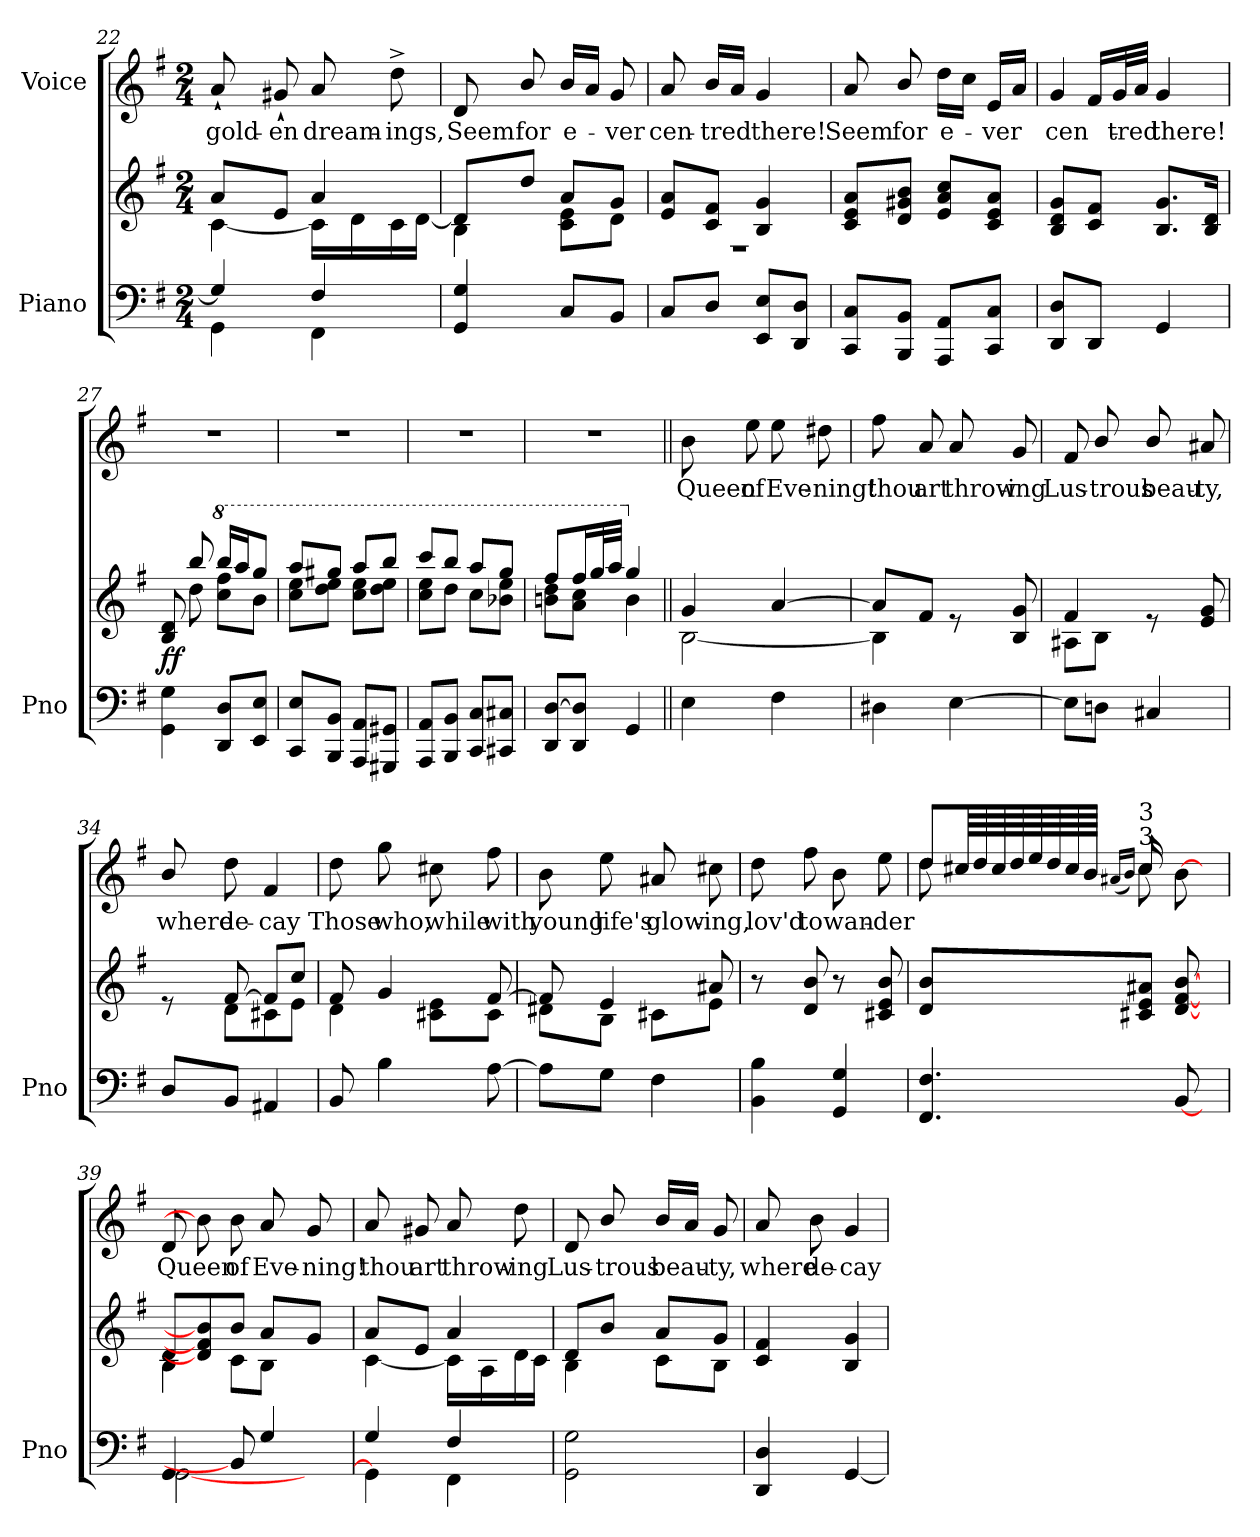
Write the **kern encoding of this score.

**kern	**kern	**dynam	**kern	**text
*part2	*part2	*part2	*part1	*part1
*staff3	*staff2	*staff2/3	*staff1	*staff1
*I"Piano	*	*	*I"Voice	*
*I'Pno	*	*	*	*
!!LO:LB:g=z
*clefF4	*clefG2	*	*clefG2	*
*k[f#]	*k[f#]	*	*k[f#]	*
*M2/4	*M2/4	*	*M2/4	*
=22	=22	=22	=22	=22
*^	*^	*	*	*
!	!	!	!	!	!	!LO:LY:b
4G/]	4GG\	8a/L	[4c\	.	8a`/	gold-
!	!	!	!	!	!	!LO:LY:b
.	.	8e/J	.	.	8g#X`/	en
!	!	!	!	!	!	!LO:LY:b
4F#/	4FF#\	4a/	16c\LL]	.	8a/	dream-
.	.	.	16d\	.	.	.
!	!	!	!	!	!	!LO:LY:b
.	.	.	16c\	.	8dd^\	ings,
.	.	.	[16d\JJ	.	.	.
*v	*v	*	*	*	*	*
=23	=23	=23	=23	=23	=23
!	!	!	!	!	!LO:LY:b
4GG/ 4G/	8d/L]	4B\	.	8d/	Seem
!	!	!	!	!	!LO:LY:b
.	8dd/J	.	.	8b/	for
!	!	!	!	!	!LO:LY:b
8C/L	8a/L	8c\ 8e\L	.	16b/LL	e-
.	.	.	.	16a/JJ	.
!	!	!	!	!	!LO:LY:b
8BB/J	8g/J	8d\J	.	8g/	-ver
=24	=24	=24	=24	=24	=24
!	!	!	!	!	!LO:LY:b
8C/L	8e/ 8a/L	2r	.	8a/	cen-
!	!	!	!	!	!LO:LY:b
8D/J	8c/ 8f#/J	.	.	16b/LL	tred
.	.	.	.	16a/JJ	.
!	!	!	!	!	!LO:LY:b
8EE/ 8E/L	4B/ 4g/	.	.	4g/	there!
8DD/ 8D/J	.	.	.	.	.
*	*v	*v	*	*	*
=25	=25	=25	=25	=25
!	!	!	!	!LO:LY:b
8CC/ 8C/L	8c/ 8e/ 8a/L	.	8a/	Seem
!	!	!	!	!LO:LY:b
8BBB/ 8BB/J	8d/ 8g#X/ 8b/J	.	8b/	for
!	!	!	!	!LO:LY:b
8AAA/ 8AA/L	8e/ 8a/ 8cc/L	.	16dd\LL	e-
.	.	.	16cc\JJ	.
!	!	!	!	!LO:LY:b
8CC/ 8C/J	8c/ 8e/ 8a/J	.	16e/LL	-ver
.	.	.	16a/JJ	.
=26	=26	=26	=26	=26
!	!	!	!	!LO:LY:b
*	*	*	*^	*
8DD/ 8D/L	8B/ 8d/ 8g/L	.	4g/	8ryy	cen-
8DD/J	8c/ 8f#/J	.	.	16f#/LL	.
!	!	!	!	!	!LO:LY:b
.	.	.	.	32g/L	tred
.	.	.	.	32a/JJJ	.
!	!	!	!	!	!LO:LY:b
4GG/	8.B/ 8.g/L	.	4g/	4ryy	there!
.	16B/ 16d/Jk	.	.	.	.
*	*	*	*v	*v	*
!!LO:LB:g=z
=27	=27	=27	=27	=27
*	*^	*	*	*
!	!	!	!LO:DY:b	!	!
4GG\ 4G\	8B/ 8d/	8ryy	ff	2r	.
.	8bb/	8dd\	.	.	.
*	*8va	*	*	*	*
8DD/ 8D/L	16bbb/LL	8ccc\ 8fff#\L	.	.	.
.	16aaa/J	.	.	.	.
8EE/ 8E/J	8ggg/J	8bb\J	.	.	.
=28	=28	=28	=28	=28	=28
8CC/ 8E/L	8aaa/L	8ccc\ 8eee\L	.	2r	.
8BBB/ 8BB/J	8ggg#X/J	8ddd\ 8eee\J	.	.	.
8AAA/ 8AA/L	8aaa/L	8ccc\ 8eee\L	.	.	.
8GGG#X/ 8GG#X/J	8bbb/J	8ddd\ 8eee\J	.	.	.
=29	=29	=29	=29	=29	=29
8AAA/ 8AA/L	8cccc/L	8ccc\ 8eee\L	.	2r	.
8BBB/ 8BB/J	8bbb/J	8ddd\J	.	.	.
8CC/ 8C/L	8aaa/L	8ccc\L	.	.	.
8CC#X/ 8C#X/J	8ggg/J	8bb-X\ 8eee\J	.	.	.
=30	=30	=30	=30	=30	=30
8DD/ [8D/L	8fff#/L	8bbn\ 8ddd\L	.	2r	.
8DD/ 8D/]J	16fff#/L	8aa\ 8ccc\J	.	.	.
.	32ggg/L	.	.	.	.
.	32aaa/JJJ	.	.	.	.
*	*X8va	*	*	*	*
4GG/	4gg/	4b\	.	.	.
!!LO:LB:g=z
=31||	=31||	=31||	=31||	=31||	=31||
!	!	!	!	!	!LO:LY:b
4E\	4g/	[2B\	.	8b\	Queen
!	!	!	!	!	!LO:LY:b
.	.	.	.	8ee\	of
!	!	!	!	!	!LO:LY:b
4F#\	[4a/	.	.	8ee\	Eve-
!	!	!	!	!	!LO:LY:b
.	.	.	.	8dd#X\	ning!
=32	=32	=32	=32	=32	=32
!	!	!	!	!	!LO:LY:b
4D#X\	8a/L]	4B\]	.	8ff#\	thou
!	!	!	!	!	!LO:LY:b
.	8f#/J	.	.	8a/	art
!	!	!	!	!	!LO:LY:b
[4E\	8re	4ryy	.	8a/	throw-
!	!	!	!	!	!LO:LY:b
.	8B/ 8g/	.	.	8g/	ing
=33	=33	=33	=33	=33	=33
!	!	!	!	!	!LO:LY:b
8E\L]	4f#/	8A#X\L	.	8f#/	Lus-
!	!	!	!	!	!LO:LY:b
8Dn\J	.	8B\J	.	8b/	trous
!	!	!	!	!	!LO:LY:b
4C#X/	8re	4ryy	.	8b/	beau-
!	!	!	!	!	!LO:LY:b
.	8e/ 8g/	.	.	8a#X/	ty,
=34	=34	=34	=34	=34	=34
!	!	!	!	!	!LO:LY:b
8D/L	8re	8ryy	.	8b/	where
!	!	!	!	!	!LO:LY:b
8BB/J	[8f#/	8d\L	.	8dd\	de-
!	!	!	!	!	!LO:LY:b
4AA#X/	8f#/L]	8c#X\	.	4f#/	cay
.	8cc/J	8e\J	.	.	.
=35	=35	=35	=35	=35	=35
!	!	!	!	!	!LO:LY:b
8BB/	8f#/	4d\	.	8dd\	Those
!	!	!	!	!	!LO:LY:b
4B\	4g/	.	.	8gg\	who,
!	!	!	!	!	!LO:LY:b
.	.	8c#X\ 8e\L	.	8cc#X\	while
!	!	!	!	!	!LO:LY:b
[8A\	[8f#/	8c#\J	.	8ff#\	with
!!LO:PB:g=z
=36	=36	=36	=36	=36	=36
!	!	!	!	!	!LO:LY:b
8A\L]	8f#/]	8d#X\L	.	8b\	young
!	!	!	!	!	!LO:LY:b
8G\J	4e/	8B\J	.	8ee\	life's
!	!	!	!	!	!LO:LY:b
4F#\	.	8c#X\L	.	8a#X/	glow-
!	!	!	!	!	!LO:LY:b
.	8a#X/	8e\J	.	8cc#X\	ing,
=37	=37	=37	=37	=37	=37
!	!	!	!	!	!LO:LY:b
*	*v	*v	*	*	*
4BB\ 4B\	8r	.	8dd\	lov'd
!	!	!	!	!LO:LY:b
.	8d/ 8b/	.	8ff#\	to
!	!	!	!	!LO:LY:b
4GG/ 4G/	8r	.	8b\	wan-
!	!	!	!	!LO:LY:b
.	8c#X/ 8e/ 8b/	.	8ee\	der
=38	=38	=38	=38	=38
*	*	*	*^	*
4.FF#/ 4.F#/	8d/ 8b/L	.	8dd/L	8dd\	.
.	8c#X/yy 8e/yy 8a#X/yy	.	64cc#X!/LLL	8ryy	.
.	.	.	64dd!/	.	.
.	.	.	64cc#!/	.	.
.	.	.	64dd!/	.	.
.	.	.	64ee!/	.	.
.	.	.	64dd!/	.	.
.	.	.	64cc#!/	.	.
.	.	.	64b!/JJJJ	.	.
.	.	.	(>16qa#X/LL	.	.
.	.	.	16qb/JJ)	.	.
!	!	!	!LO:TX:a:t=3	!	!
!	!	!	!LO:TX:a:t=3	!	!
.	8c#X/ 8e/ 8a#X/J	.	8cc#\	16cc#/	.
.	.	.	.	16ryy	.
[8BB/	[8d/ [8f#/ [8b/	.	[8b\	8ryy	.
8ryy	8ryy	.	8ryy	8ryy	.
!!LO:LB:g=z
=39	=39	=39	=39	=39	=39
*^	*^	*	*	*	*
!	!	!	!	!	!	!	!LO:LY:b
*	*	*	*	*	*v	*v	*
4GG/	[2GG\	8d/L	4B\	.	8d/	Queen
.	.	8d/] 8f#/] 8b/]	.	.	8b\]	.
!	!	!	!	!	!	!LO:LY:b
8BB/]	.	8b/J	8c\L	.	8b\	of
!	!	!	!	!	!	!LO:LY:b
4G/	.	8a/L	8B\J	.	8a/	Eve-
!	!	!	!	!	!	!LO:LY:b
.	8ryy	8g/J	8ryy	.	8g/	ning!
=40	=40	=40	=40	=40	=40	=40
!	!	!	!	!	!	!LO:LY:b
4G/	4GG\]	8a/L	[4c\	.	8a/	thou
!	!	!	!	!	!	!LO:LY:b
.	.	8e/J	.	.	8g#X/	art
!	!	!	!	!	!	!LO:LY:b
4F#/	4FF#\	4a/	16c\LL]	.	8a/	throw-
.	.	.	16A\	.	.	.
!	!	!	!	!	!	!LO:LY:b
.	.	.	16d\	.	8dd\	ing
.	.	.	16c\JJ	.	.	.
*v	*v	*	*	*	*	*
=41	=41	=41	=41	=41	=41
!	!	!	!	!	!LO:LY:b
2GG\ 2G\	8d/L	4B\	.	8d/	Lus-
!	!	!	!	!	!LO:LY:b
.	8b/J	.	.	8b/	trous
!	!	!	!	!	!LO:LY:b
.	8a/L	8c\L	.	16b/LL	beau-
.	.	.	.	16a/JJ	.
!	!	!	!	!	!LO:LY:b
.	8g/J	8B\J	.	8g/	ty,
=42	=42	=42	=42	=42	=42
!	!	!	!	!	!LO:LY:b
*	*v	*v	*	*	*
4DD/ 4D/	4c/ 4f#/	.	8a/	where
!	!	!	!	!LO:LY:b
.	.	.	8b\	de-
!	!	!	!	!LO:LY:b
[4GG/	4B/ 4g/	.	4g/	cay
=	=	=	=	=
*-	*-	*-	*-	*-
